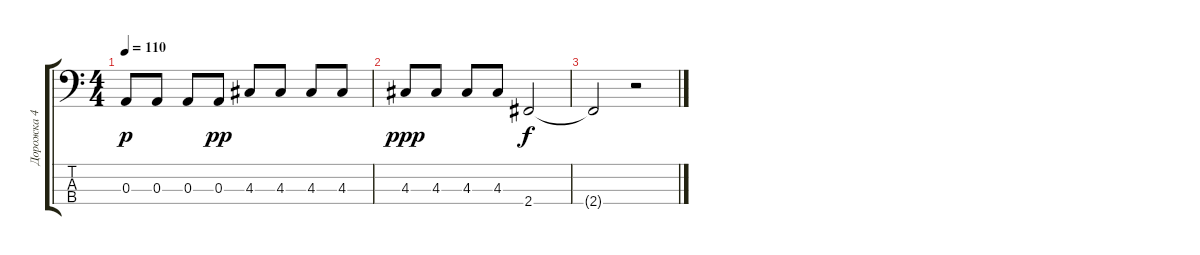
\track ("Дорожка 4" "Дорожка 4") {instrument acousticbass}
\staff {score tabs}
\tuning (G2 D2 A1 E1) {hide}
\ts (4 4)
\tempo 110
\clef f4
\ks c
0.3.8{dy p} 0.3.8 0.3.8 0.3.8{dy pp} 4.3.8 4.3.8 4.3.8 4.3.8 |
4.3.8{dy ppp} 4.3.8 4.3.8 4.3.8 2.4.2{dy f} |
2.4{t}.2 r.2
